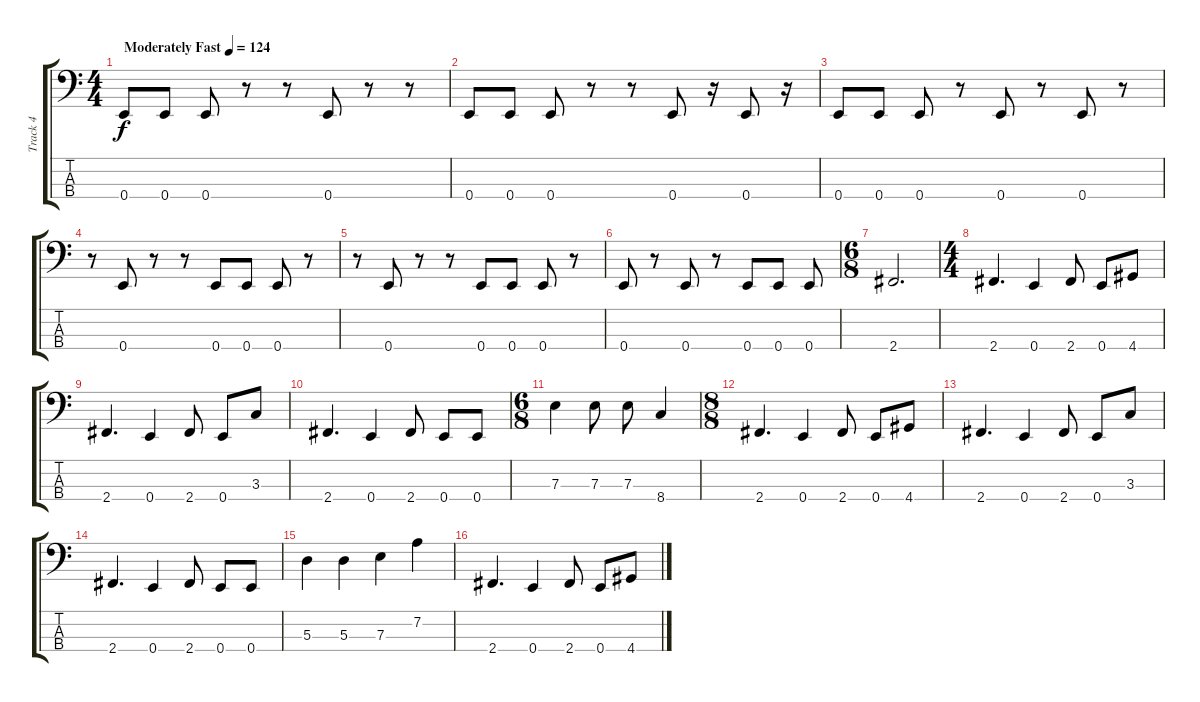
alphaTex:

\track ("Track 4" "Track 4") {instrument electricbassfinger bank 115}
\staff {score tabs}
\tuning (G2 D2 A1 E1) {hide}
\ts (4 4)
\tempo (124 "Moderately Fast")
\clef f4
\ks c
0.4.8{dy f instrument electricbassfinger} 0.4.8 0.4.8 r.8 r.8 0.4.8 r.8 r.8 |
0.4.8 0.4.8 0.4.8 r.8 r.8 0.4.8 r.16 0.4.8 r.16 |
0.4.8 0.4.8 0.4.8 r.8 0.4.8 r.8 0.4.8 r.8 |
r.8 0.4.8 r.8 r.8 0.4.8 0.4.8 0.4.8 r.8 |
r.8 0.4.8 r.8 r.8 0.4.8 0.4.8 0.4.8 r.8 |
0.4.8 r.8 0.4.8 r.8 0.4.8 0.4.8 0.4.8 |
\ts (6 8)
2.4.2{d} |
\ts (4 4)
2.4.4{d} 0.4.4 2.4.8 0.4.8 4.4.8 |
2.4.4{d} 0.4.4 2.4.8 0.4.8 3.3.8 |
2.4.4{d} 0.4.4 2.4.8 0.4.8 0.4.8 |
\ts (6 8)
7.3.4 7.3.8 7.3.8 8.4.4 |
\ts (8 8)
2.4.4{d} 0.4.4 2.4.8 0.4.8 4.4.8 |
2.4.4{d} 0.4.4 2.4.8 0.4.8 3.3.8 |
2.4.4{d} 0.4.4 2.4.8 0.4.8 0.4.8 |
5.3.4 5.3.4 7.3.4 7.2.4 |
2.4.4{d} 0.4.4 2.4.8 0.4.8 4.4.8
